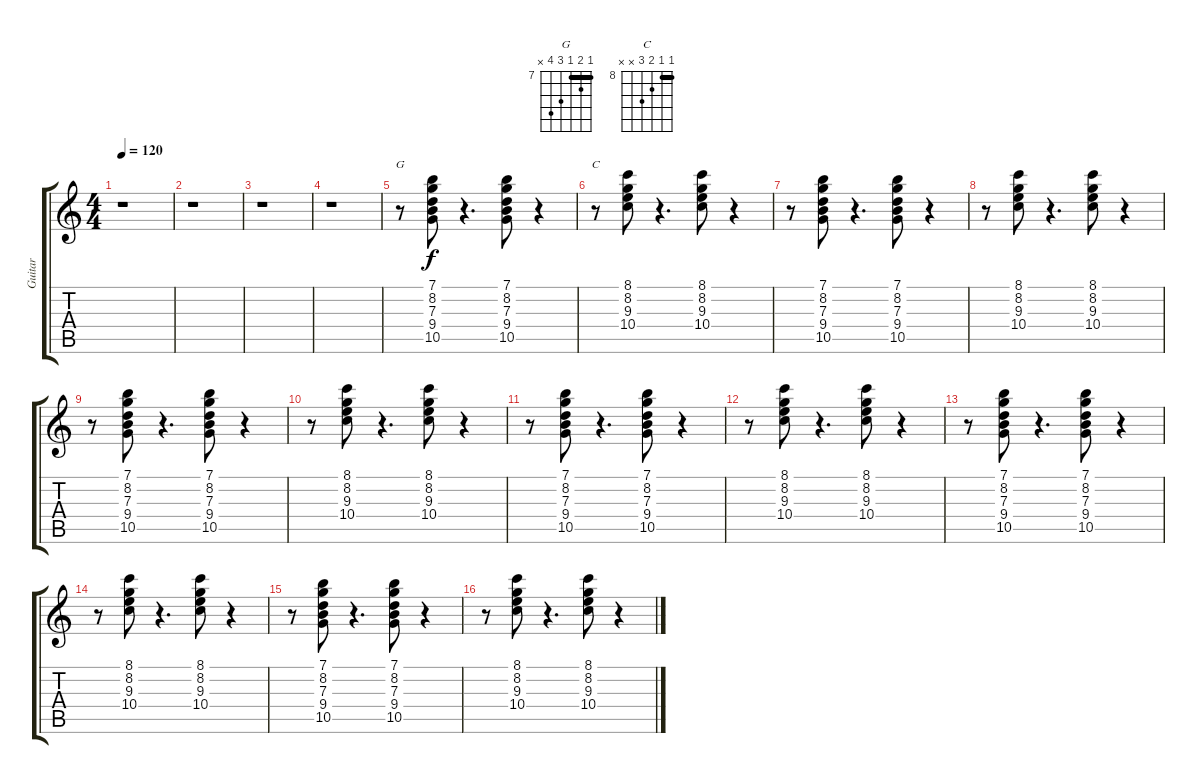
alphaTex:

\track ("Guitar" "Guitar") {instrument electricguitarclean}
\staff {score tabs}
\tuning (E4 B3 G3 D3 A2 E2) {hide}
\chord ("G" 7 8 7 9 10 x) {firstfret 7 barre 7}
\chord ("C" 8 8 9 10 x x) {firstfret 8 barre 8}
\ts (4 4)
\tempo 120
\clef g2
\ks c
r.1{dy f volume 9 instrument electricguitarclean} |
r.1 |
r.1 |
r.1 |
r.8{ch "G"} (7.1 8.2 7.3 9.4 10.5).8 r.4{d} (7.1 8.2 7.3 9.4 10.5).8 r.4 |
r.8{ch "C"} (8.1 8.2 9.3 10.4).8 r.4{d} (8.1 8.2 9.3 10.4).8 r.4 |
r.8 (7.1 8.2 7.3 9.4 10.5).8 r.4{d} (7.1 8.2 7.3 9.4 10.5).8 r.4 |
r.8 (8.1 8.2 9.3 10.4).8 r.4{d} (8.1 8.2 9.3 10.4).8 r.4 |
r.8 (7.1 8.2 7.3 9.4 10.5).8 r.4{d} (7.1 8.2 7.3 9.4 10.5).8 r.4 |
r.8 (8.1 8.2 9.3 10.4).8 r.4{d} (8.1 8.2 9.3 10.4).8 r.4 |
r.8 (7.1 8.2 7.3 9.4 10.5).8 r.4{d} (7.1 8.2 7.3 9.4 10.5).8 r.4 |
r.8 (8.1 8.2 9.3 10.4).8 r.4{d} (8.1 8.2 9.3 10.4).8 r.4 |
r.8 (7.1 8.2 7.3 9.4 10.5).8 r.4{d} (7.1 8.2 7.3 9.4 10.5).8 r.4 |
r.8 (8.1 8.2 9.3 10.4).8 r.4{d} (8.1 8.2 9.3 10.4).8 r.4 |
r.8 (7.1 8.2 7.3 9.4 10.5).8 r.4{d} (7.1 8.2 7.3 9.4 10.5).8 r.4 |
r.8 (8.1 8.2 9.3 10.4).8 r.4{d} (8.1 8.2 9.3 10.4).8 r.4
